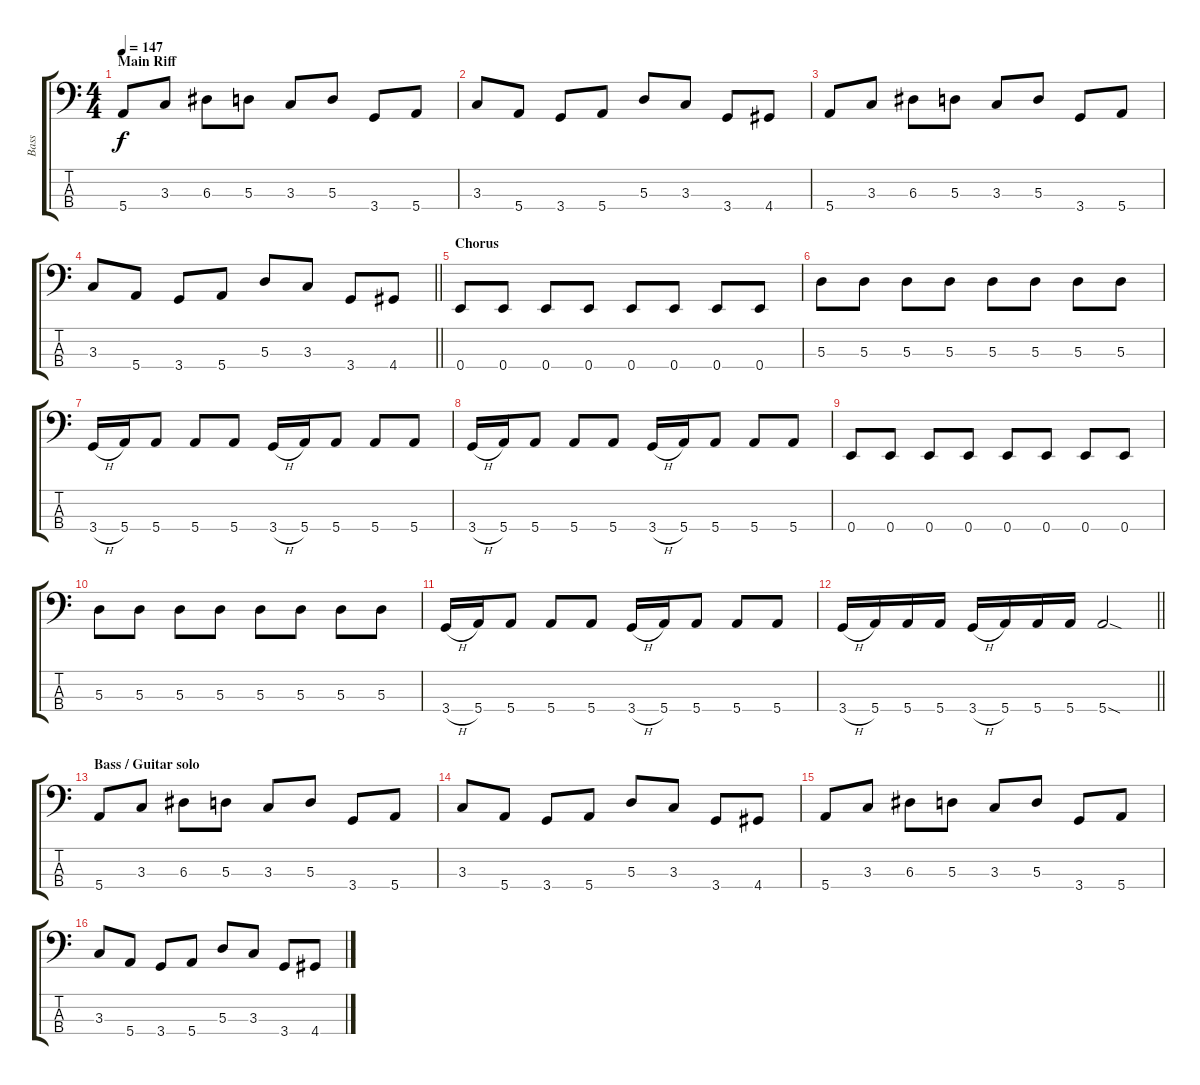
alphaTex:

\track ("Bass" "Bass") {instrument electricbassfinger}
\staff {score tabs}
\tuning (G2 D2 A1 E1) {hide}
\ts (4 4)
\section ("" "Main Riff")
\tempo 147
\clef f4
\ks c
5.4.8{dy f} 3.3.8 6.3.8 5.3.8 3.3.8 5.3.8 3.4.8 5.4.8 |
3.3.8 5.4.8 3.4.8 5.4.8 5.3.8 3.3.8 3.4.8 4.4.8 |
5.4.8 3.3.8 6.3.8 5.3.8 3.3.8 5.3.8 3.4.8 5.4.8 |
\barLineRight lightlight
3.3.8 5.4.8 3.4.8 5.4.8 5.3.8 3.3.8 3.4.8 4.4.8 |
\section ("" "Chorus")
0.4.8 0.4.8 0.4.8 0.4.8 0.4.8 0.4.8 0.4.8 0.4.8 |
5.3.8 5.3.8 5.3.8 5.3.8 5.3.8 5.3.8 5.3.8 5.3.8 |
3.4{h}.16 5.4.16 5.4.8 5.4.8 5.4.8 3.4{h}.16 5.4.16 5.4.8 5.4.8 5.4.8 |
3.4{h}.16 5.4.16 5.4.8 5.4.8 5.4.8 3.4{h}.16 5.4.16 5.4.8 5.4.8 5.4.8 |
0.4.8 0.4.8 0.4.8 0.4.8 0.4.8 0.4.8 0.4.8 0.4.8 |
5.3.8 5.3.8 5.3.8 5.3.8 5.3.8 5.3.8 5.3.8 5.3.8 |
3.4{h}.16 5.4.16 5.4.8 5.4.8 5.4.8 3.4{h}.16 5.4.16 5.4.8 5.4.8 5.4.8 |
\barLineRight lightlight
3.4{h}.16 5.4.16 5.4.16 5.4.16 3.4{h}.16 5.4.16 5.4.16 5.4.16 5.4{sod}.2 |
\section ("" "Bass / Guitar solo")
5.4.8 3.3.8 6.3.8 5.3.8 3.3.8 5.3.8 3.4.8 5.4.8 |
3.3.8 5.4.8 3.4.8 5.4.8 5.3.8 3.3.8 3.4.8 4.4.8 |
5.4.8 3.3.8 6.3.8 5.3.8 3.3.8 5.3.8 3.4.8 5.4.8 |
3.3.8 5.4.8 3.4.8 5.4.8 5.3.8 3.3.8 3.4.8 4.4.8
